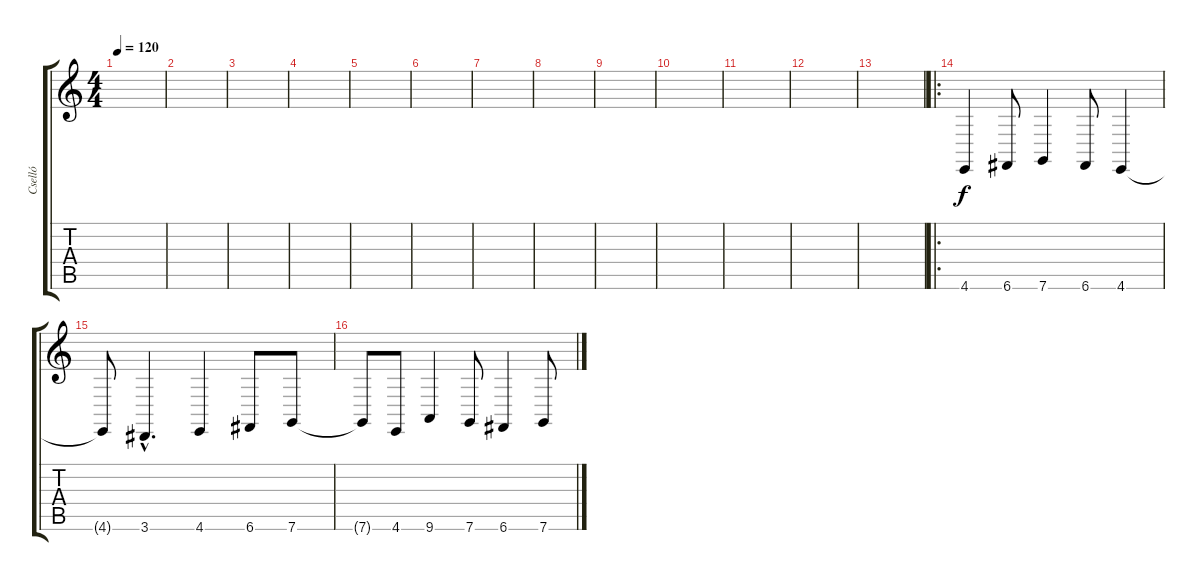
\track ("Cselló" "Cselló") {instrument cello}
\staff {score tabs}
\tuning (C4 G3 Eb3 Bb2 F2 C2) {hide}
\ts (4 4)
\tempo 120
\clef g2
\ks c
|
|
|
|
|
|
|
|
|
|
|
|
|
\ro
4.6.4 6.6.8 7.6.4 6.6.8 4.6.4 |
4.6{t}.8 3.6{hac}.4{d} 4.6.4 6.6.8 7.6.8 |
7.6{t}.8 4.6.8 9.6.4 7.6.8 6.6.4 7.6.8
